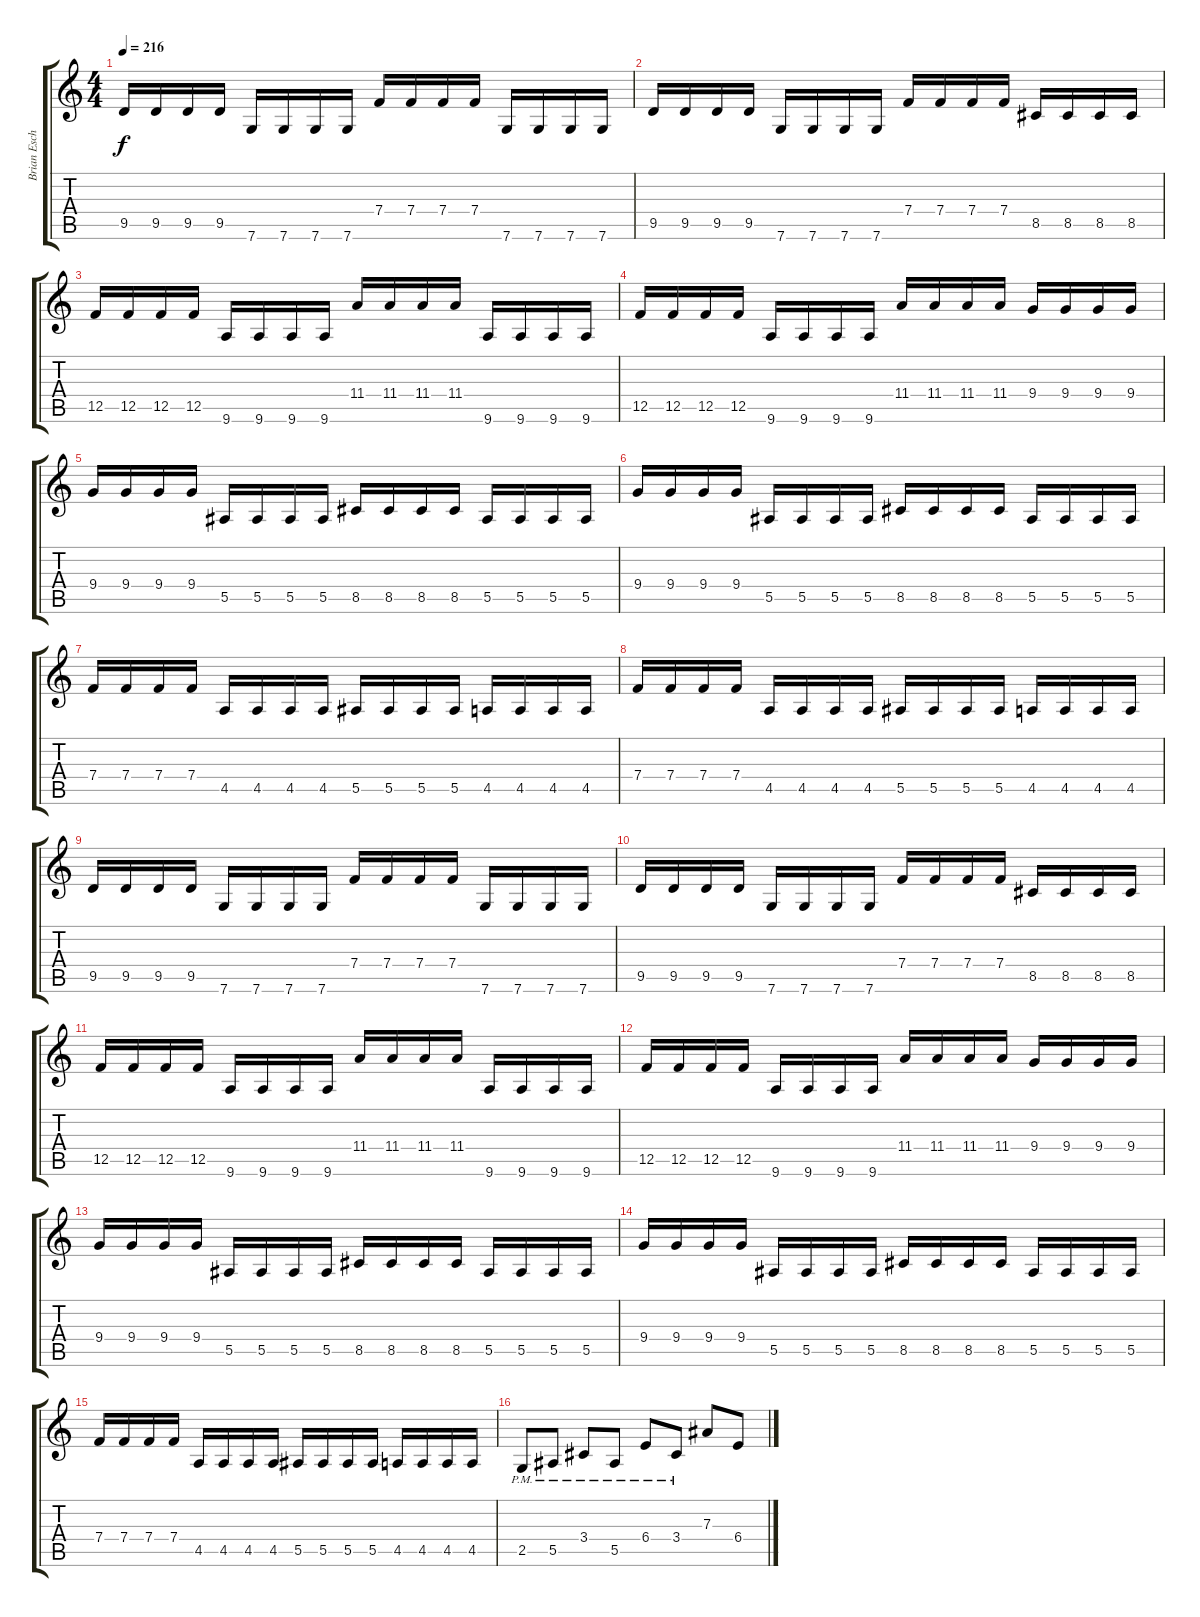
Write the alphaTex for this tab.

\track ("Brian Eschbach (Lead Guitar)" "Brian Esch") {instrument distortionguitar}
\staff {score tabs}
\tuning (C4 G3 Eb3 Bb2 F2 C2) {hide}
\ts (4 4)
\tempo 216
\clef g2
\ks c
9.5.16{dy f} 9.5.16 9.5.16 9.5.16 7.6.16 7.6.16 7.6.16 7.6.16 7.4.16 7.4.16 7.4.16 7.4.16 7.6.16 7.6.16 7.6.16 7.6.16 |
9.5.16 9.5.16 9.5.16 9.5.16 7.6.16 7.6.16 7.6.16 7.6.16 7.4.16 7.4.16 7.4.16 7.4.16 8.5.16 8.5.16 8.5.16 8.5.16 |
12.5.16 12.5.16 12.5.16 12.5.16 9.6.16 9.6.16 9.6.16 9.6.16 11.4.16 11.4.16 11.4.16 11.4.16 9.6.16 9.6.16 9.6.16 9.6.16 |
12.5.16 12.5.16 12.5.16 12.5.16 9.6.16 9.6.16 9.6.16 9.6.16 11.4.16 11.4.16 11.4.16 11.4.16 9.4.16 9.4.16 9.4.16 9.4.16 |
9.4.16 9.4.16 9.4.16 9.4.16 5.5.16 5.5.16 5.5.16 5.5.16 8.5.16 8.5.16 8.5.16 8.5.16 5.5.16 5.5.16 5.5.16 5.5.16 |
9.4.16 9.4.16 9.4.16 9.4.16 5.5.16 5.5.16 5.5.16 5.5.16 8.5.16 8.5.16 8.5.16 8.5.16 5.5.16 5.5.16 5.5.16 5.5.16 |
7.4.16 7.4.16 7.4.16 7.4.16 4.5.16 4.5.16 4.5.16 4.5.16 5.5.16 5.5.16 5.5.16 5.5.16 4.5.16 4.5.16 4.5.16 4.5.16 |
7.4.16 7.4.16 7.4.16 7.4.16 4.5.16 4.5.16 4.5.16 4.5.16 5.5.16 5.5.16 5.5.16 5.5.16 4.5.16 4.5.16 4.5.16 4.5.16 |
9.5.16 9.5.16 9.5.16 9.5.16 7.6.16 7.6.16 7.6.16 7.6.16 7.4.16 7.4.16 7.4.16 7.4.16 7.6.16 7.6.16 7.6.16 7.6.16 |
9.5.16 9.5.16 9.5.16 9.5.16 7.6.16 7.6.16 7.6.16 7.6.16 7.4.16 7.4.16 7.4.16 7.4.16 8.5.16 8.5.16 8.5.16 8.5.16 |
12.5.16 12.5.16 12.5.16 12.5.16 9.6.16 9.6.16 9.6.16 9.6.16 11.4.16 11.4.16 11.4.16 11.4.16 9.6.16 9.6.16 9.6.16 9.6.16 |
12.5.16 12.5.16 12.5.16 12.5.16 9.6.16 9.6.16 9.6.16 9.6.16 11.4.16 11.4.16 11.4.16 11.4.16 9.4.16 9.4.16 9.4.16 9.4.16 |
9.4.16 9.4.16 9.4.16 9.4.16 5.5.16 5.5.16 5.5.16 5.5.16 8.5.16 8.5.16 8.5.16 8.5.16 5.5.16 5.5.16 5.5.16 5.5.16 |
9.4.16 9.4.16 9.4.16 9.4.16 5.5.16 5.5.16 5.5.16 5.5.16 8.5.16 8.5.16 8.5.16 8.5.16 5.5.16 5.5.16 5.5.16 5.5.16 |
7.4.16 7.4.16 7.4.16 7.4.16 4.5.16 4.5.16 4.5.16 4.5.16 5.5.16 5.5.16 5.5.16 5.5.16 4.5.16 4.5.16 4.5.16 4.5.16 |
2.5{pm}.8 5.5{pm}.8 3.4{pm}.8 5.5{pm}.8 6.4{pm}.8 3.4{pm}.8 7.3.8 6.4.8
